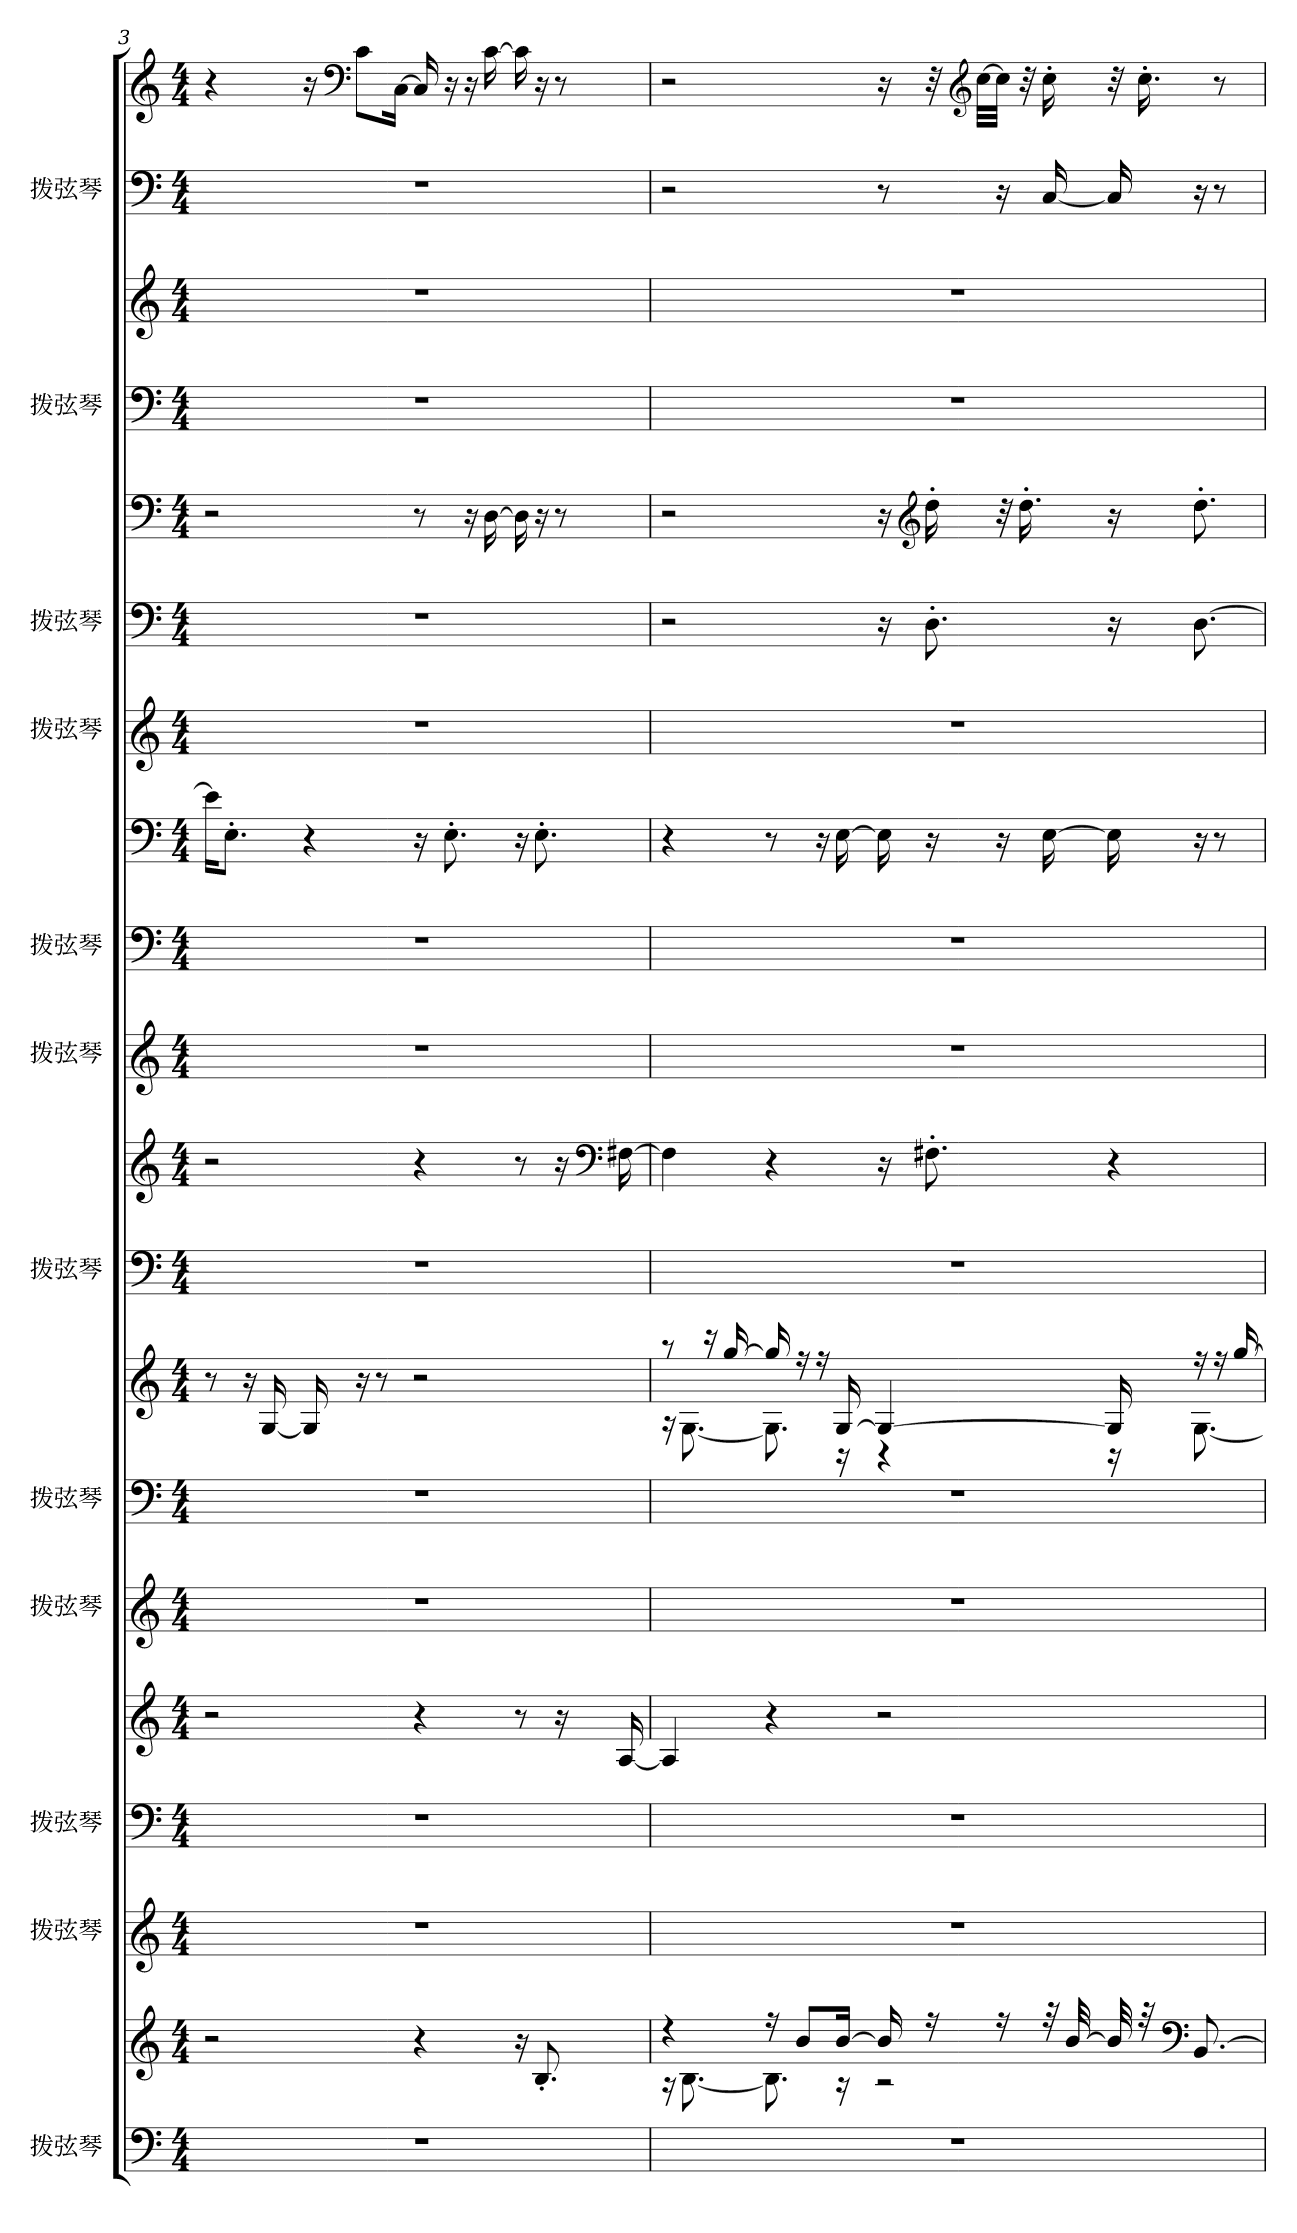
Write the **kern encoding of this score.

**kern	**kern	**kern	**kern	**kern	**kern	**kern	**kern	**kern	**kern	**kern	**kern	**kern	**kern	**kern	**kern	**kern	**kern	**kern	**kern
*part12	*part12	*part11	*part10	*part10	*part9	*part8	*part8	*part7	*part7	*part6	*part5	*part5	*part4	*part3	*part3	*part2	*part2	*part1	*part1
*staff20	*staff19	*staff18	*staff17	*staff16	*staff15	*staff14	*staff13	*staff12	*staff11	*staff10	*staff9	*staff8	*staff7	*staff6	*staff5	*staff4	*staff3	*staff2	*staff1
*I"拨弦琴	*	*I"拨弦琴	*I"拨弦琴	*	*I"拨弦琴	*I"拨弦琴	*	*I"拨弦琴	*	*I"拨弦琴	*I"拨弦琴	*	*I"拨弦琴	*I"拨弦琴	*	*I"拨弦琴	*	*I"拨弦琴	*
!!LO:PB:g=z
*clefF4	*clefG2	*clefG2	*clefF4	*clefG2	*clefG2	*clefF4	*clefG2	*clefF4	*clefG2	*clefG2	*clefF4	*clefF4	*clefG2	*clefF4	*clefF4	*clefF4	*clefG2	*clefF4	*clefG2
*k[]	*k[]	*k[]	*k[]	*k[]	*k[]	*k[]	*k[]	*k[]	*k[]	*k[]	*k[]	*k[]	*k[]	*k[]	*k[]	*k[]	*k[]	*k[]	*k[]
*M4/4	*M4/4	*M4/4	*M4/4	*M4/4	*M4/4	*M4/4	*M4/4	*M4/4	*M4/4	*M4/4	*M4/4	*M4/4	*M4/4	*M4/4	*M4/4	*M4/4	*M4/4	*M4/4	*M4/4
=3	=3	=3	=3	=3	=3	=3	=3	=3	=3	=3	=3	=3	=3	=3	=3	=3	=3	=3	=3
1r	2r	1r	1r	2r	1r	1r	8r	1r	2r	1r	1r	16e\KL]	1r	1r	2r	1r	1r	1r	4r
.	.	.	.	.	.	.	.	.	.	.	.	8.E'\J	.	.	.	.	.	.	.
.	.	.	.	.	.	.	16r	.	.	.	.	.	.	.	.	.	.	.	.
.	.	.	.	.	.	.	[16G/	.	.	.	.	.	.	.	.	.	.	.	.
.	.	.	.	.	.	.	16G/]	.	.	.	.	4r	.	.	.	.	.	.	16r
*	*	*	*	*	*	*	*	*	*	*	*	*	*	*	*	*	*	*	*clefF4
.	.	.	.	.	.	.	16r	.	.	.	.	.	.	.	.	.	.	.	8c\L
.	.	.	.	.	.	.	8r	.	.	.	.	.	.	.	.	.	.	.	.
.	.	.	.	.	.	.	.	.	.	.	.	.	.	.	.	.	.	.	[16C\Jk
.	4r	.	.	4r	.	.	2r	.	4r	.	.	16r	.	.	8r	.	.	.	16C/]
.	.	.	.	.	.	.	.	.	.	.	.	8.E'\	.	.	.	.	.	.	16r
.	.	.	.	.	.	.	.	.	.	.	.	.	.	.	16r	.	.	.	16r
.	.	.	.	.	.	.	.	.	.	.	.	.	.	.	[16D\	.	.	.	[16c\
.	16r	.	.	8r	.	.	.	.	8r	.	.	16r	.	.	16D\]	.	.	.	16c\]
.	8.B'/	.	.	.	.	.	.	.	.	.	.	8.E'\	.	.	16r	.	.	.	16r
.	.	.	.	16r	.	.	.	.	16r	.	.	.	.	.	8r	.	.	.	8r
*	*	*	*	*	*	*	*	*	*clefF4	*	*	*	*	*	*	*	*	*	*
.	.	.	.	[16A/	.	.	.	.	[16F#X\	.	.	.	.	.	.	.	.	.	.
!!LO:PB:g=z
=4	=4	=4	=4	=4	=4	=4	=4	=4	=4	=4	=4	=4	=4	=4	=4	=4	=4	=4	=4
*	*^	*	*	*	*	*	*^	*	*	*	*	*	*	*	*	*	*	*	*
1r	4r	16r	1r	1r	4A/]	1r	1r	8r	16r	1r	4F#\]	1r	1r	4r	1r	2r	2r	1r	1r	2r	2r
.	.	[8.B\	.	.	.	.	.	.	[8.G\	.	.	.	.	.	.	.	.	.	.	.	.
.	.	.	.	.	.	.	.	16r	.	.	.	.	.	.	.	.	.	.	.	.	.
.	.	.	.	.	.	.	.	[16gg/	.	.	.	.	.	.	.	.	.	.	.	.	.
.	16r	8.B\]	.	.	4r	.	.	16gg/]	8.G\]	.	4r	.	.	8r	.	.	.	.	.	.	.
.	8b/L	.	.	.	.	.	.	16r	.	.	.	.	.	.	.	.	.	.	.	.	.
.	.	.	.	.	.	.	.	16r	.	.	.	.	.	16r	.	.	.	.	.	.	.
.	[16b/Jk	16r	.	.	.	.	.	[16G/	16r	.	.	.	.	[16E\	.	.	.	.	.	.	.
.	16b/]	2r	.	.	2r	.	.	4G/_	4r	.	16r	.	.	16E\]	.	16r	16r	.	.	8r	16r
*	*	*	*	*	*	*	*	*	*	*	*	*	*	*	*	*	*clefG2	*	*	*	*
.	16r	.	.	.	.	.	.	.	.	.	8.F#X'\	.	.	16r	.	8.D'\	16dd'\	.	.	.	32r
*	*	*	*	*	*	*	*	*	*	*	*	*	*	*	*	*	*	*	*	*	*clefG2
.	.	.	.	.	.	.	.	.	.	.	.	.	.	.	.	.	.	.	.	.	[32cc\LLL
.	16r	.	.	.	.	.	.	.	.	.	.	.	.	16r	.	.	32r	.	.	16r	32cc\JJJ]
.	.	.	.	.	.	.	.	.	.	.	.	.	.	.	.	.	16.dd'\	.	.	.	32r
.	32r	.	.	.	.	.	.	.	.	.	.	.	.	[16E\	.	.	.	.	.	[16C/	16cc'\
.	[32b/	.	.	.	.	.	.	.	.	.	.	.	.	.	.	.	.	.	.	.	.
.	32b/]	.	.	.	.	.	.	16G/]	16r	.	4r	.	.	16E\]	.	16r	16r	.	.	16C/]	32r
.	32r	.	.	.	.	.	.	.	.	.	.	.	.	.	.	.	.	.	.	.	16.cc'\
*	*clefF4	*	*	*	*	*	*	*	*	*	*	*	*	*	*	*	*	*	*	*	*
.	[8.BB/	.	.	.	.	.	.	16r	[8.G\	.	.	.	.	16r	.	[8.D\	8.dd'\	.	.	16r	.
.	.	.	.	.	.	.	.	16r	.	.	.	.	.	8r	.	.	.	.	.	8r	8r
.	.	.	.	.	.	.	.	[16gg/	.	.	.	.	.	.	.	.	.	.	.	.	.
*	*v	*v	*	*	*	*	*	*v	*v	*	*	*	*	*	*	*	*	*	*	*	*
=	=	=	=	=	=	=	=	=	=	=	=	=	=	=	=	=	=	=	=
*-	*-	*-	*-	*-	*-	*-	*-	*-	*-	*-	*-	*-	*-	*-	*-	*-	*-	*-	*-
